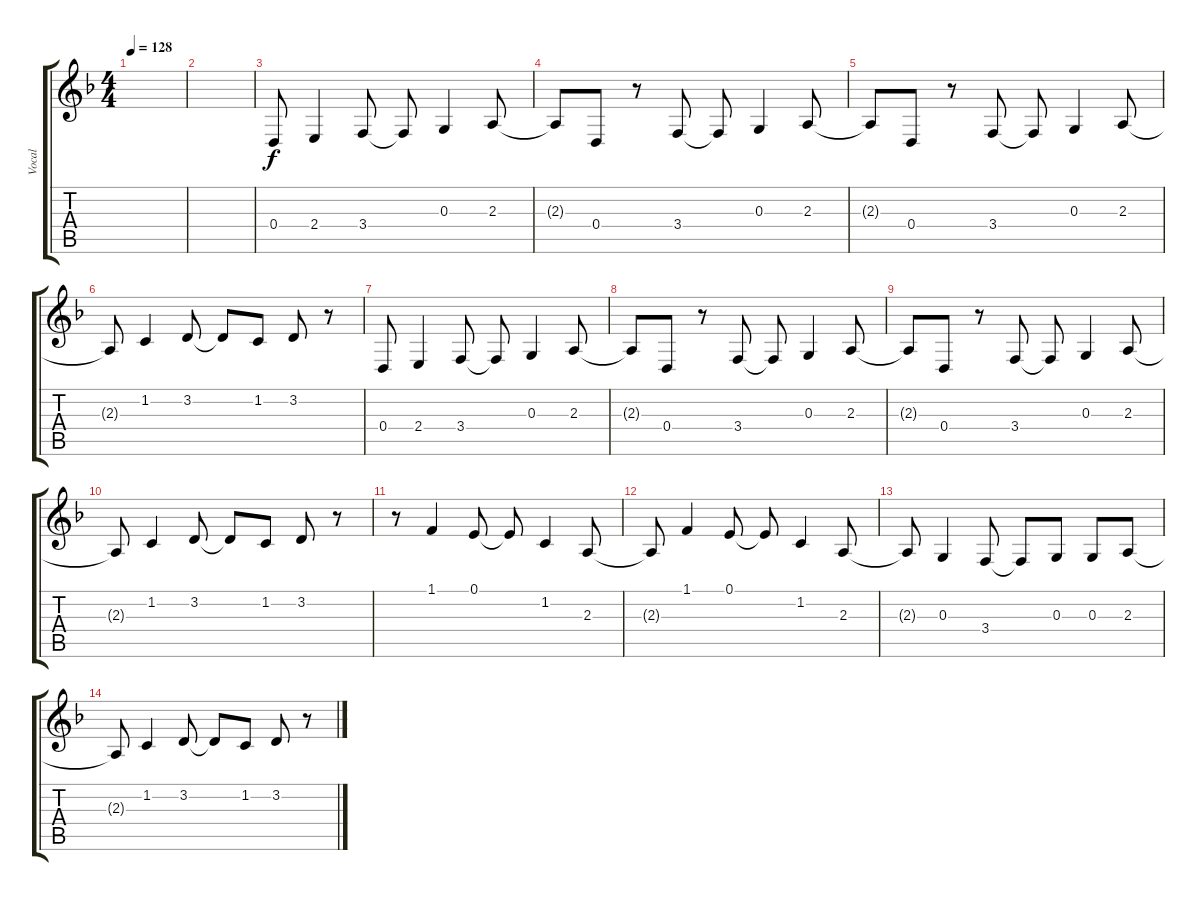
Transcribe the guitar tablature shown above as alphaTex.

\track ("Vocal" "Vocal") {instrument clarinet}
\staff {score tabs}
\tuning (E4 B3 G3 D3 A2 E2) {hide}
\ts (4 4)
\tempo 128
\clef g2
\ks f
|
|
0.4.8 2.4.4 3.4.8 3.4{t}.8 0.3.4 2.3.8 |
2.3{t}.8 0.4.8 r.8 3.4.8 3.4{t}.8 0.3.4 2.3.8 |
2.3{t}.8 0.4.8 r.8 3.4.8 3.4{t}.8 0.3.4 2.3.8 |
2.3{t}.8 1.2.4 3.2.8 3.2{t}.8 1.2.8 3.2.8 r.8 |
0.4.8 2.4.4 3.4.8 3.4{t}.8 0.3.4 2.3.8 |
2.3{t}.8 0.4.8 r.8 3.4.8 3.4{t}.8 0.3.4 2.3.8 |
2.3{t}.8 0.4.8 r.8 3.4.8 3.4{t}.8 0.3.4 2.3.8 |
2.3{t}.8 1.2.4 3.2.8 3.2{t}.8 1.2.8 3.2.8 r.8 |
r.8 1.1.4 0.1.8 0.1{t}.8 1.2.4 2.3.8 |
2.3{t}.8 1.1.4 0.1.8 0.1{t}.8 1.2.4 2.3.8 |
2.3{t}.8 0.3.4 3.4.8 3.4{t}.8 0.3.8 0.3.8 2.3.8 |
2.3{t}.8 1.2.4 3.2.8 3.2{t}.8 1.2.8 3.2.8 r.8
